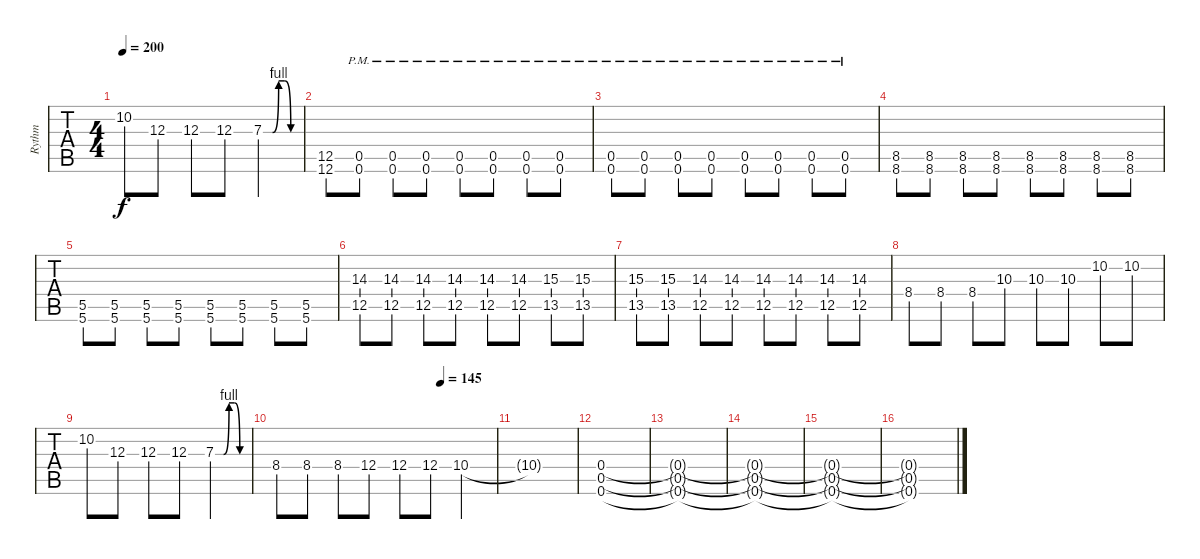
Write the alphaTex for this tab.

\track ("Rythm" "Rythm") {instrument distortionguitar}
\staff {tabs}
\tuning (D4 A3 F3 C3 G2 C2) {hide}
\ts (4 4)
\tempo 200
\clef g2
\ks c
10.2.8{dy f} 12.3.8 12.3.8 12.3.8 7.3{be (custom 0 0 15 0 25 4 35 4 45 0 50 0 60 0)}.2 |
(12.5 12.6).8 (0.5{pm} 0.6{pm}).8 (0.5{pm} 0.6{pm}).8 (0.5{pm} 0.6{pm}).8 (0.5{pm} 0.6{pm}).8 (0.5{pm} 0.6{pm}).8 (0.5{pm} 0.6{pm}).8 (0.5{pm} 0.6{pm}).8 |
(0.5{pm} 0.6{pm}).8 (0.5{pm} 0.6{pm}).8 (0.5{pm} 0.6{pm}).8 (0.5{pm} 0.6{pm}).8 (0.5{pm} 0.6{pm}).8 (0.5{pm} 0.6{pm}).8 (0.5{pm} 0.6{pm}).8 (0.5{pm} 0.6{pm}).8 |
(8.5 8.6).8 (8.5 8.6).8 (8.5 8.6).8 (8.5 8.6).8 (8.5 8.6).8 (8.5 8.6).8 (8.5 8.6).8 (8.5 8.6).8 |
(5.5 5.6).8 (5.5 5.6).8 (5.5 5.6).8 (5.5 5.6).8 (5.5 5.6).8 (5.5 5.6).8 (5.5 5.6).8 (5.5 5.6).8 |
(14.3 12.5).8 (14.3 12.5).8 (14.3 12.5).8 (14.3 12.5).8 (14.3 12.5).8 (14.3 12.5).8 (15.3 13.5).8 (15.3 13.5).8 |
(15.3 13.5).8 (15.3 13.5).8 (14.3 12.5).8 (14.3 12.5).8 (14.3 12.5).8 (14.3 12.5).8 (14.3 12.5).8 (14.3 12.5).8 |
8.4.8 8.4.8 8.4.8 10.3.8 10.3.8 10.3.8 10.2.8 10.2.8 |
10.2.8 12.3.8 12.3.8 12.3.8 7.3{be (custom 0 0 15 0 25 4 35 4 45 0 50 0 60 0)}.2 |
\tempo (145 0.75)
8.4.8 8.4.8 8.4.8 12.4.8 12.4.8 12.4.8 10.4.4 |
10.4{t}.1 |
(0.4 0.5 0.6).1 |
(0.4{t} 0.5{t} 0.6{t}).1 |
(0.4{t} 0.5{t} 0.6{t}).1 |
(0.4{t} 0.5{t} 0.6{t}).1 |
(0.4{t} 0.5{t} 0.6{t}).1
